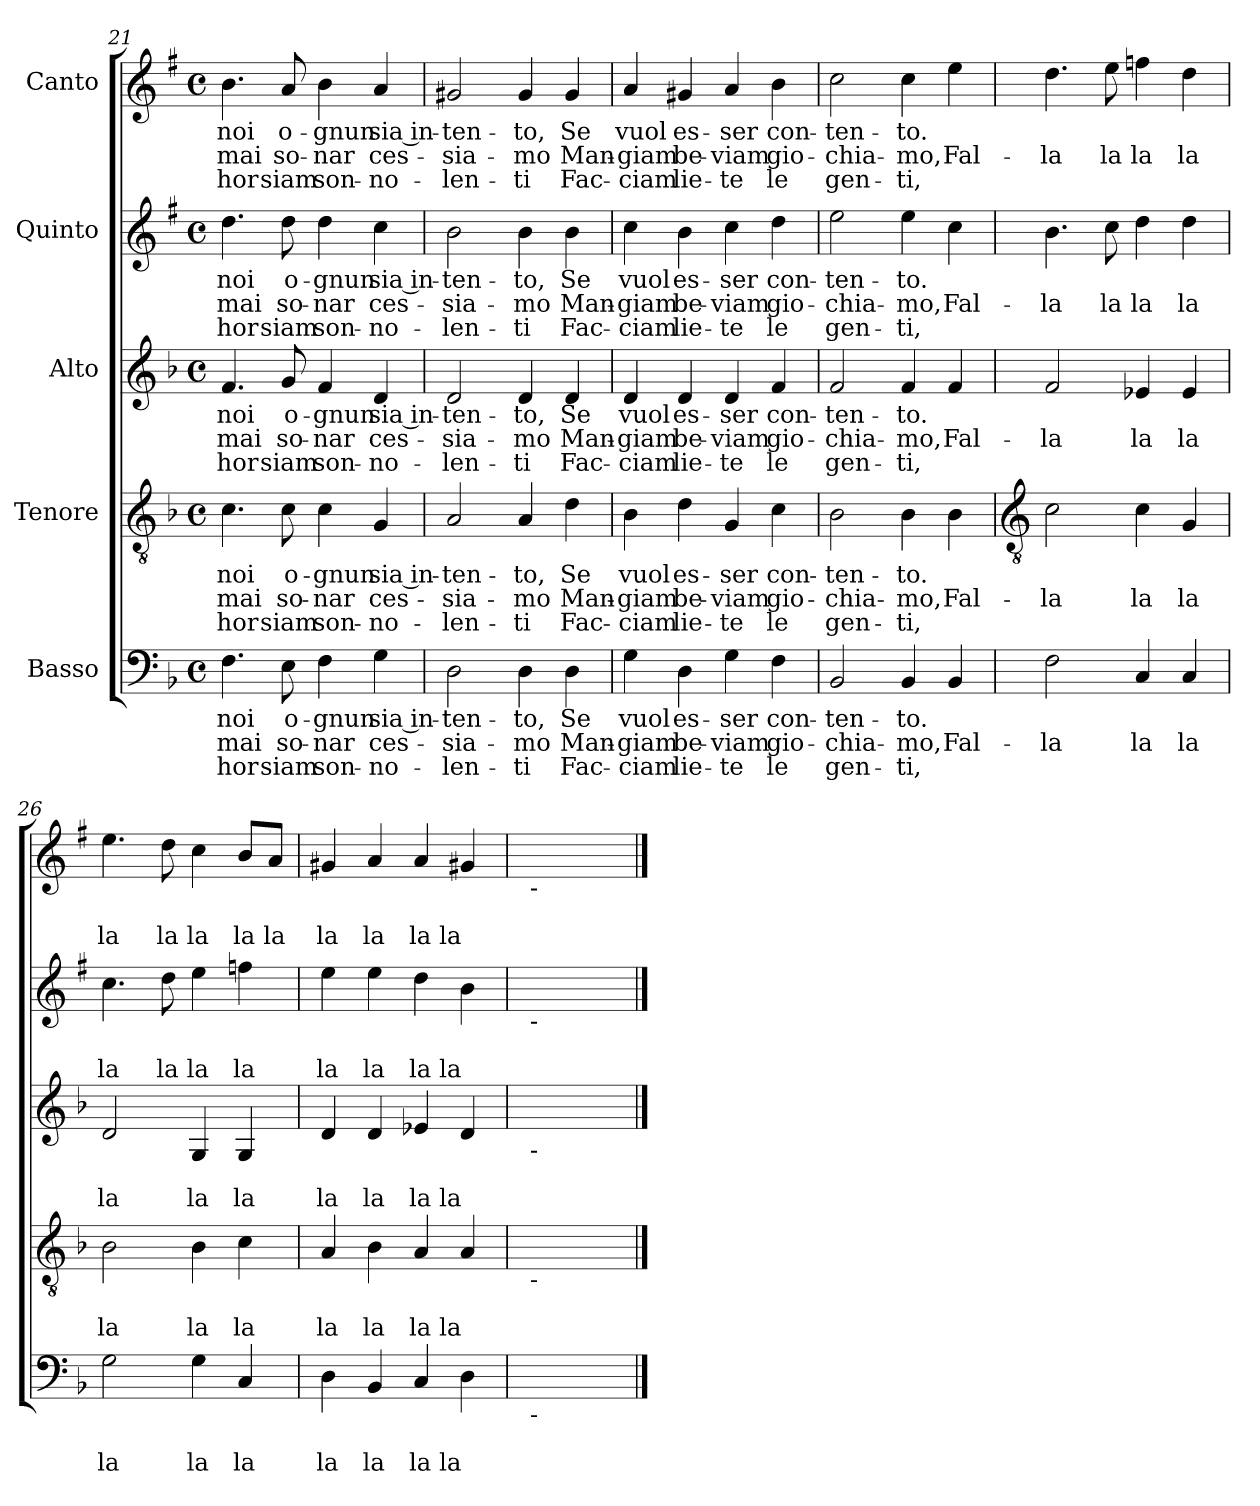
**kern	**text	**text	**text	**kern	**text	**text	**text	**kern	**text	**text	**text	**kern	**text	**text	**text	**kern	**text	**text	**text
*part5	*part5	*part5	*part5	*part4	*part4	*part4	*part4	*part3	*part3	*part3	*part3	*part2	*part2	*part2	*part2	*part1	*part1	*part1	*part1
*staff5	*staff5	*staff5	*staff5	*staff4	*staff4	*staff4	*staff4	*staff3	*staff3	*staff3	*staff3	*staff2	*staff2	*staff2	*staff2	*staff1	*staff1	*staff1	*staff1
*I"Basso	*	*	*	*I"Tenore	*	*	*	*I"Alto	*	*	*	*I"Quinto	*	*	*	*I"Canto	*	*	*
!!LO:LB:g=z
*clefF4	*	*	*	*clefGv2	*	*	*	*clefG2	*	*	*	*clefG2	*	*	*	*clefG2	*	*	*
*	*	*	*	*	*	*	*	*	*	*	*	*ITrd1c2	*	*	*	*ITrd1c2	*	*	*
*k[b-]	*	*	*	*k[b-]	*	*	*	*k[b-]	*	*	*	*k[b-]	*	*	*	*k[b-]	*	*	*
*F:	*	*	*	*F:	*	*	*	*F:	*	*	*	*F:	*	*	*	*F:	*	*	*
*M4/4	*	*	*	*M4/4	*	*	*	*M4/4	*	*	*	*M4/4	*	*	*	*M4/4	*	*	*
*met(c)	*	*	*	*met(c)	*	*	*	*met(c)	*	*	*	*met(c)	*	*	*	*met(c)	*	*	*
=21	=21	=21	=21	=21	=21	=21	=21	=21	=21	=21	=21	=21	=21	=21	=21	=21	=21	=21	=21
!	!LO:LY:b	!LO:LY:b	!LO:LY:b	!	!LO:LY:b	!LO:LY:b	!LO:LY:b	!	!LO:LY:b	!LO:LY:b	!LO:LY:b	!	!LO:LY:b	!LO:LY:b	!LO:LY:b	!	!LO:LY:b	!LO:LY:b	!LO:LY:b
4.F	-noi	mai	hor	4.c	-noi	mai	hor	4.f	-noi	mai	hor	4.cc	-noi	mai	hor	4.a	-noi	mai	hor
!	!LO:LY:b	!LO:LY:b	!LO:LY:b	!	!LO:LY:b	!LO:LY:b	!LO:LY:b	!	!LO:LY:b	!LO:LY:b	!LO:LY:b	!	!LO:LY:b	!LO:LY:b	!LO:LY:b	!	!LO:LY:b	!LO:LY:b	!LO:LY:b
8E	o-	-so-	-siam	8c	o-	-so-	-siam	8g	o-	-so-	-siam	8cc	o-	-so-	-siam	8g	o-	-so-	-siam
!	!LO:LY:b	!LO:LY:b	!LO:LY:b	!	!LO:LY:b	!LO:LY:b	!LO:LY:b	!	!LO:LY:b	!LO:LY:b	!LO:LY:b	!	!LO:LY:b	!LO:LY:b	!LO:LY:b	!	!LO:LY:b	!LO:LY:b	!LO:LY:b
4F	gnun	nar	son-	4c	gnun	nar	son-	4f	gnun	nar	son-	4cc	gnun	nar	son-	4a	gnun	nar	son-
!	!LO:LY:b	!LO:LY:b	!LO:LY:b	!	!LO:LY:b	!LO:LY:b	!LO:LY:b	!	!LO:LY:b	!LO:LY:b	!LO:LY:b	!	!LO:LY:b	!LO:LY:b	!LO:LY:b	!	!LO:LY:b	!LO:LY:b	!LO:LY:b
4G	-sia in-	-ces-	-no-	4G	-sia in-	-ces-	-no-	4d	-sia in-	-ces-	-no-	4b-	-sia in-	-ces-	-no-	4g	-sia in-	-ces-	-no-
=22	=22	=22	=22	=22	=22	=22	=22	=22	=22	=22	=22	=22	=22	=22	=22	=22	=22	=22	=22
!	!LO:LY:b	!LO:LY:b	!LO:LY:b	!	!LO:LY:b	!LO:LY:b	!LO:LY:b	!	!LO:LY:b	!LO:LY:b	!LO:LY:b	!	!LO:LY:b	!LO:LY:b	!LO:LY:b	!	!LO:LY:b	!LO:LY:b	!LO:LY:b
2D	-ten-	-sia-	-len-	2A	-ten-	-sia-	-len-	2d	-ten-	-sia-	-len-	2a	-ten-	-sia-	-len-	2f#X	-ten-	-sia-	-len-
!	!LO:LY:b	!LO:LY:b	!LO:LY:b	!	!LO:LY:b	!LO:LY:b	!LO:LY:b	!	!LO:LY:b	!LO:LY:b	!LO:LY:b	!	!LO:LY:b	!LO:LY:b	!LO:LY:b	!	!LO:LY:b	!LO:LY:b	!LO:LY:b
4D	-to,	mo	ti	4A	-to,	mo	ti	4d	-to,	mo	ti	4a	-to,	mo	ti	4f#	-to,	mo	ti
!	!LO:LY:b	!LO:LY:b	!LO:LY:b	!	!LO:LY:b	!LO:LY:b	!LO:LY:b	!	!LO:LY:b	!LO:LY:b	!LO:LY:b	!	!LO:LY:b	!LO:LY:b	!LO:LY:b	!	!LO:LY:b	!LO:LY:b	!LO:LY:b
4D	Se	Man-	-Fac-	4d	Se	Man-	-Fac-	4d	Se	Man-	-Fac-	4a	Se	Man-	-Fac-	4f#	Se	Man-	-Fac-
=23	=23	=23	=23	=23	=23	=23	=23	=23	=23	=23	=23	=23	=23	=23	=23	=23	=23	=23	=23
!	!LO:LY:b	!LO:LY:b	!LO:LY:b	!	!LO:LY:b	!LO:LY:b	!LO:LY:b	!	!LO:LY:b	!LO:LY:b	!LO:LY:b	!	!LO:LY:b	!LO:LY:b	!LO:LY:b	!	!LO:LY:b	!LO:LY:b	!LO:LY:b
4G	-vuol	giam	ciam	4B-	-vuol	giam	ciam	4d	-vuol	giam	ciam	4b-	-vuol	giam	ciam	4g	-vuol	giam	ciam
!	!LO:LY:b	!LO:LY:b	!LO:LY:b	!	!LO:LY:b	!LO:LY:b	!LO:LY:b	!	!LO:LY:b	!LO:LY:b	!LO:LY:b	!	!LO:LY:b	!LO:LY:b	!LO:LY:b	!	!LO:LY:b	!LO:LY:b	!LO:LY:b
4D	es-	-be-	-lie-	4d	es-	-be-	-lie-	4d	es-	-be-	-lie-	4a	es-	-be-	-lie-	4f#X	es-	-be-	-lie-
!	!LO:LY:b	!LO:LY:b	!LO:LY:b	!	!LO:LY:b	!LO:LY:b	!LO:LY:b	!	!LO:LY:b	!LO:LY:b	!LO:LY:b	!	!LO:LY:b	!LO:LY:b	!LO:LY:b	!	!LO:LY:b	!LO:LY:b	!LO:LY:b
4G	-ser	viam	te	4G	-ser	viam	te	4d	-ser	viam	te	4b-	-ser	viam	te	4g	-ser	viam	te
!	!LO:LY:b	!LO:LY:b	!LO:LY:b	!	!LO:LY:b	!LO:LY:b	!LO:LY:b	!	!LO:LY:b	!LO:LY:b	!LO:LY:b	!	!LO:LY:b	!LO:LY:b	!LO:LY:b	!	!LO:LY:b	!LO:LY:b	!LO:LY:b
4F	con-	-gio-	-le	4c	con-	-gio-	-le	4f	con-	-gio-	-le	4cc	con-	-gio-	-le	4a	con-	-gio-	-le
=24	=24	=24	=24	=24	=24	=24	=24	=24	=24	=24	=24	=24	=24	=24	=24	=24	=24	=24	=24
!	!LO:LY:b	!LO:LY:b	!LO:LY:b	!	!LO:LY:b	!LO:LY:b	!LO:LY:b	!	!LO:LY:b	!LO:LY:b	!LO:LY:b	!	!LO:LY:b	!LO:LY:b	!LO:LY:b	!	!LO:LY:b	!LO:LY:b	!LO:LY:b
2BB-	ten-	-chia-	-gen-	2B-	ten-	-chia-	-gen-	2f	ten-	-chia-	-gen-	2dd	ten-	-chia-	-gen-	2b-	ten-	-chia-	-gen-
!	!LO:LY:b	!LO:LY:b	!LO:LY:b	!	!LO:LY:b	!LO:LY:b	!LO:LY:b	!	!LO:LY:b	!LO:LY:b	!LO:LY:b	!	!LO:LY:b	!LO:LY:b	!LO:LY:b	!	!LO:LY:b	!LO:LY:b	!LO:LY:b
4BB-	-to.	mo,	ti,	4B-	-to.	mo,	ti,	4f	-to.	mo,	ti,	4dd	-to.	mo,	ti,	4b-	-to.	mo,	ti,
!	!	!LO:LY:b	!	!	!	!LO:LY:b	!	!	!	!LO:LY:b	!	!	!	!LO:LY:b	!	!	!	!LO:LY:b	!
4BB-	.	Fal-	.	4B-	.	Fal-	.	4f	.	Fal-	.	4b-	.	Fal-	.	4dd	.	Fal-	.
!!LO:LB:g=z
=25	=25	=25	=25	=25	=25	=25	=25	=25	=25	=25	=25	=25	=25	=25	=25	=25	=25	=25	=25
*	*	*	*	*clefGv2	*	*	*	*	*	*	*	*	*	*	*	*	*	*	*
!	!	!LO:LY:b	!	!	!	!LO:LY:b	!	!	!	!LO:LY:b	!	!	!	!LO:LY:b	!	!	!	!LO:LY:b	!
2F	.	-la	.	2c	.	-la	.	2f	.	-la	.	4.a	.	-la	.	4.cc	.	-la	.
!	!	!	!	!	!	!	!	!	!	!	!	!	!	!LO:LY:b	!	!	!	!LO:LY:b	!
.	.	.	.	.	.	.	.	.	.	.	.	8b-	.	la	.	8dd	.	la	.
!	!	!LO:LY:b	!	!	!	!LO:LY:b	!	!	!	!LO:LY:b	!	!	!	!LO:LY:b	!	!	!	!LO:LY:b	!
4C	.	la	.	4c	.	la	.	4e-X	.	la	.	4cc	.	la	.	4ee-X	.	la	.
!	!	!LO:LY:b	!	!	!	!LO:LY:b	!	!	!	!LO:LY:b	!	!	!	!LO:LY:b	!	!	!	!LO:LY:b	!
4C	.	la	.	4G	.	la	.	4e-	.	la	.	4cc	.	la	.	4cc	.	la	.
=26	=26	=26	=26	=26	=26	=26	=26	=26	=26	=26	=26	=26	=26	=26	=26	=26	=26	=26	=26
!	!	!LO:LY:b	!	!	!	!LO:LY:b	!	!	!	!LO:LY:b	!	!	!	!LO:LY:b	!	!	!	!LO:LY:b	!
2G	.	la	.	2B-	.	la	.	2d	.	la	.	4.b-	.	la	.	4.dd	.	la	.
!	!	!	!	!	!	!	!	!	!	!	!	!	!	!LO:LY:b	!	!	!	!LO:LY:b	!
.	.	.	.	.	.	.	.	.	.	.	.	8cc	.	la	.	8cc	.	la	.
!	!	!LO:LY:b	!	!	!	!LO:LY:b	!	!	!	!LO:LY:b	!	!	!	!LO:LY:b	!	!	!	!LO:LY:b	!
4G	.	la	.	4B-	.	la	.	4G	.	la	.	4dd	.	la	.	4b-	.	la	.
!	!	!LO:LY:b	!	!	!	!LO:LY:b	!	!	!	!LO:LY:b	!	!	!	!LO:LY:b	!	!	!	!LO:LY:b	!
4C	.	la	.	4c	.	la	.	4G	.	la	.	4ee-X	.	la	.	8a/L	.	la	.
!	!	!	!	!	!	!	!	!	!	!	!	!	!	!	!	!	!	!LO:LY:b	!
.	.	.	.	.	.	.	.	.	.	.	.	.	.	.	.	8g/J	.	la	.
=27	=27	=27	=27	=27	=27	=27	=27	=27	=27	=27	=27	=27	=27	=27	=27	=27	=27	=27	=27
!	!	!LO:LY:b	!	!	!	!LO:LY:b	!	!	!	!LO:LY:b	!	!	!	!LO:LY:b	!	!	!	!LO:LY:b	!
4D	.	la	.	4A	.	la	.	4d	.	la	.	4dd	.	la	.	4f#X	.	la	.
!	!	!LO:LY:b	!	!	!	!LO:LY:b	!	!	!	!LO:LY:b	!	!	!	!LO:LY:b	!	!	!	!LO:LY:b	!
4BB-	.	la	.	4B-	.	la	.	4d	.	la	.	4dd	.	la	.	4g	.	la	.
!	!	!LO:LY:b	!	!	!	!LO:LY:b	!	!	!	!LO:LY:b	!	!	!	!LO:LY:b	!	!	!	!LO:LY:b	!
4C	.	la	.	4A	.	la	.	4e-X	.	la	.	4cc	.	la	.	4g	.	la	.
!	!	!LO:LY:b	!	!	!	!LO:LY:b	!	!	!	!LO:LY:b	!	!	!	!LO:LY:b	!	!	!	!LO:LY:b	!
4D	.	la	.	4A	.	la	.	4d	.	la	.	4a	.	la	.	4f#X	.	la	.
=28	=28	=28	=28	=28	=28	=28	=28	=28	=28	=28	=28	=28	=28	=28	=28	=28	=28	=28	=28
!	!	!	!	!	!	!	!	!	!	!	!	!	!	!	!	!LO:TX:b:t=-	!	!	!
!	!	!	!	!	!	!	!	!	!	!	!	!LO:TX:b:t=-	!	!	!	!	!	!	!
!	!	!	!	!	!	!	!	!LO:TX:b:t=-	!	!	!	!	!	!	!	!	!	!	!
!	!	!	!	!LO:TX:b:t=-	!	!	!	!	!	!	!	!	!	!	!	!	!	!	!
!LO:TX:b:t=-	!	!	!	!	!	!	!	!	!	!	!	!	!	!	!	!	!	!	!
!	!	!LO:LY:b	!	!	!	!LO:LY:b	!	!	!	!LO:LY:b	!	!	!	!LO:LY:b	!	!	!	!LO:LY:b	!
1GGyy	.	la	.	1Gyy	.	la	.	1dyy	.	la	.	1bnyy	.	la	.	1gyy	.	la,	.
==	==	==	==	==	==	==	==	==	==	==	==	==	==	==	==	==	==	==	==
*-	*-	*-	*-	*-	*-	*-	*-	*-	*-	*-	*-	*-	*-	*-	*-	*-	*-	*-	*-
